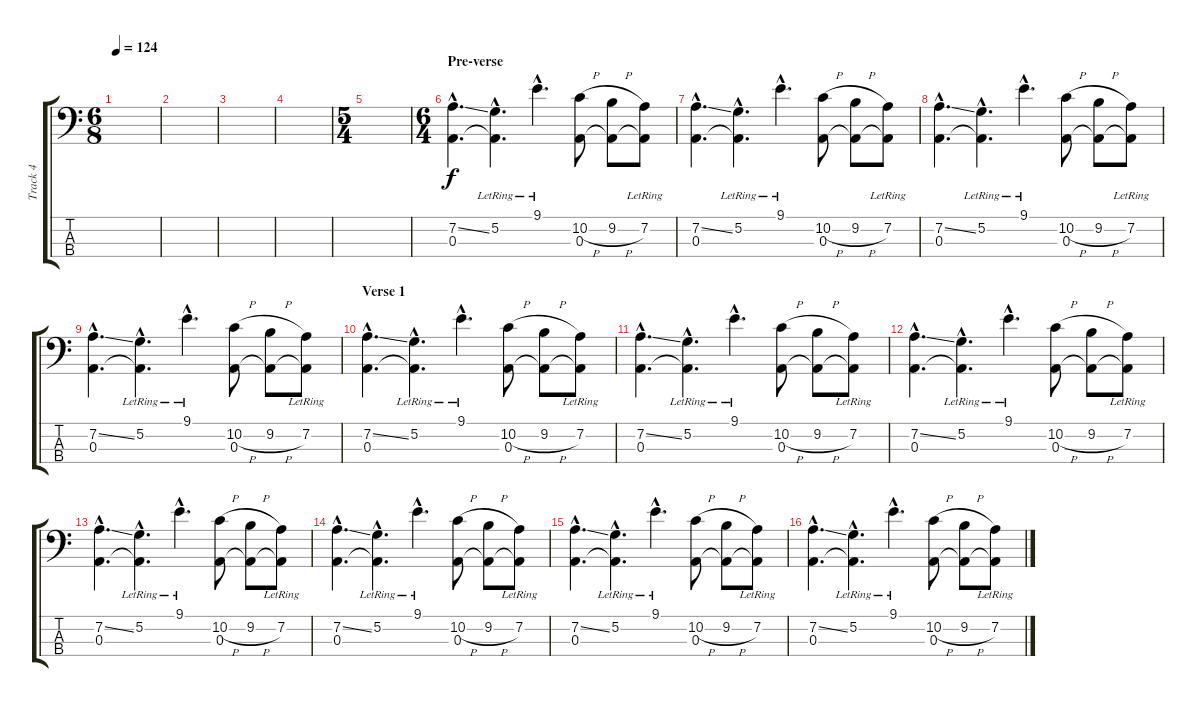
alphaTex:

\track ("Track 4" "Track 4") {instrument electricbasspick}
\staff {score tabs}
\tuning (G2 D2 A1 D1) {hide}
\ts (6 8)
\tempo 124
\clef f4
\ks c
|
|
|
|
\ts (5 4)
|
\ts (6 4)
\section ("" "Pre-verse")
(7.2{ss hac} 0.3{hac}).4{d} (5.2{hac lr} 0.3{hac t}).4{d} 9.1{hac lr}.4{d} (10.2{h} 0.3).8 (9.2{h} 0.3{t}).8 (7.2{lr} 0.3{t}).8 |
(7.2{ss hac} 0.3{hac}).4{d} (5.2{hac lr} 0.3{hac t}).4{d} 9.1{hac lr}.4{d} (10.2{h} 0.3).8 (9.2{h} 0.3{t}).8 (7.2{lr} 0.3{t}).8 |
(7.2{ss hac} 0.3{hac}).4{d} (5.2{hac lr} 0.3{hac t}).4{d} 9.1{hac lr}.4{d} (10.2{h} 0.3).8 (9.2{h} 0.3{t}).8 (7.2{lr} 0.3{t}).8 |
(7.2{ss hac} 0.3{hac}).4{d} (5.2{hac lr} 0.3{hac t}).4{d} 9.1{hac lr}.4{d} (10.2{h} 0.3).8 (9.2{h} 0.3{t}).8 (7.2{lr} 0.3{t}).8 |
\section ("" "Verse 1")
(7.2{ss hac} 0.3{hac}).4{d} (5.2{hac lr} 0.3{hac t}).4{d} 9.1{hac lr}.4{d} (10.2{h} 0.3).8 (9.2{h} 0.3{t}).8 (7.2{lr} 0.3{t}).8 |
(7.2{ss hac} 0.3{hac}).4{d} (5.2{hac lr} 0.3{hac t}).4{d} 9.1{hac lr}.4{d} (10.2{h} 0.3).8 (9.2{h} 0.3{t}).8 (7.2{lr} 0.3{t}).8 |
(7.2{ss hac} 0.3{hac}).4{d} (5.2{hac lr} 0.3{hac t}).4{d} 9.1{hac lr}.4{d} (10.2{h} 0.3).8 (9.2{h} 0.3{t}).8 (7.2{lr} 0.3{t}).8 |
(7.2{ss hac} 0.3{hac}).4{d} (5.2{hac lr} 0.3{hac t}).4{d} 9.1{hac lr}.4{d} (10.2{h} 0.3).8 (9.2{h} 0.3{t}).8 (7.2{lr} 0.3{t}).8 |
(7.2{ss hac} 0.3{hac}).4{d} (5.2{hac lr} 0.3{hac t}).4{d} 9.1{hac lr}.4{d} (10.2{h} 0.3).8 (9.2{h} 0.3{t}).8 (7.2{lr} 0.3{t}).8 |
(7.2{ss hac} 0.3{hac}).4{d} (5.2{hac lr} 0.3{hac t}).4{d} 9.1{hac lr}.4{d} (10.2{h} 0.3).8 (9.2{h} 0.3{t}).8 (7.2{lr} 0.3{t}).8 |
(7.2{ss hac} 0.3{hac}).4{d} (5.2{hac lr} 0.3{hac t}).4{d} 9.1{hac lr}.4{d} (10.2{h} 0.3).8 (9.2{h} 0.3{t}).8 (7.2{lr} 0.3{t}).8
